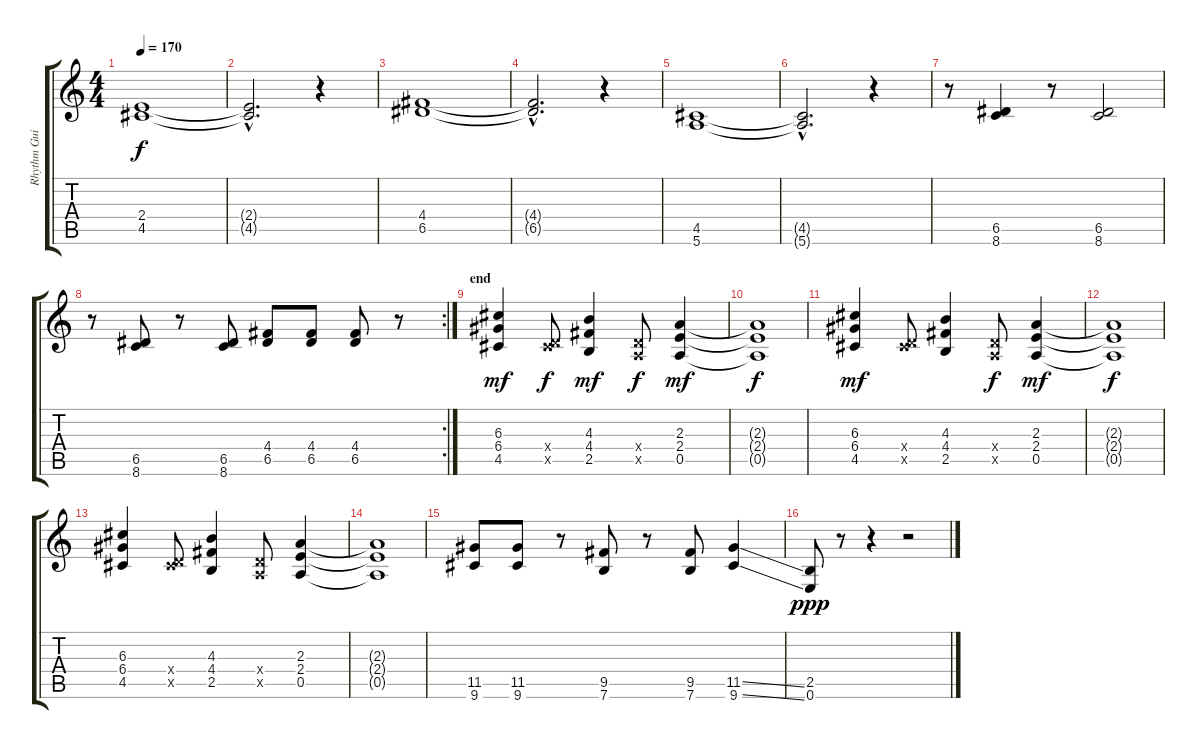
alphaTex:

\track ("Rhythm Guitar 2" "Rhythm Gui") {instrument overdrivenguitar}
\staff {score tabs}
\tuning (E4 B3 G3 D3 A2 E2) {hide}
\ts (4 4)
\tempo 170
\clef g2
\ks c
(2.4 4.5).1{dy f} |
(2.4{hac t} 4.5{hac t}).2{d} r.4 |
(4.4 6.5).1 |
(4.4{hac t} 6.5{hac t}).2{d} r.4 |
(4.5 5.6).1 |
(4.5{hac t} 5.6{hac t}).2{d} r.4 |
r.8 (6.5 8.6).4 r.8 (6.5 8.6).2 |
\rc 2
r.8 (6.5 8.6).8 r.8 (6.5 8.6).8 (4.4 6.5).8 (4.4 6.5).8 (4.4 6.5).8 r.8 |
\section ("" "end")
(6.3 6.4 4.5).4{dy mf} (0.4{x} 4.5{x}).8{dy f} (4.3 4.4 2.5).4{dy mf} (0.4{x} 0.5{x}).8{dy f} (2.3 2.4 0.5).4{dy mf} |
(2.3{t} 2.4{t} 0.5{t}).1{dy f} |
(6.3 6.4 4.5).4{dy mf} (0.4{x} 4.5{x}).8 (4.3 4.4 2.5).4 (0.4{x} 0.5{x}).8{dy f} (2.3 2.4 0.5).4{dy mf} |
(2.3{t} 2.4{t} 0.5{t}).1{dy f} |
(6.3 6.4 4.5).4 (0.4{x} 4.5{x}).8 (4.3 4.4 2.5).4 (0.4{x} 0.5{x}).8 (2.3 2.4 0.5).4 |
(2.3{t} 2.4{t} 0.5{t}).1 |
(11.5 9.6).8 (11.5 9.6).8 r.8 (9.5 7.6).8 r.8 (9.5 7.6).8 (11.5{ss} 9.6{ss}).4 |
(2.5 0.6).8{dy ppp} r.8 r.4 r.2
